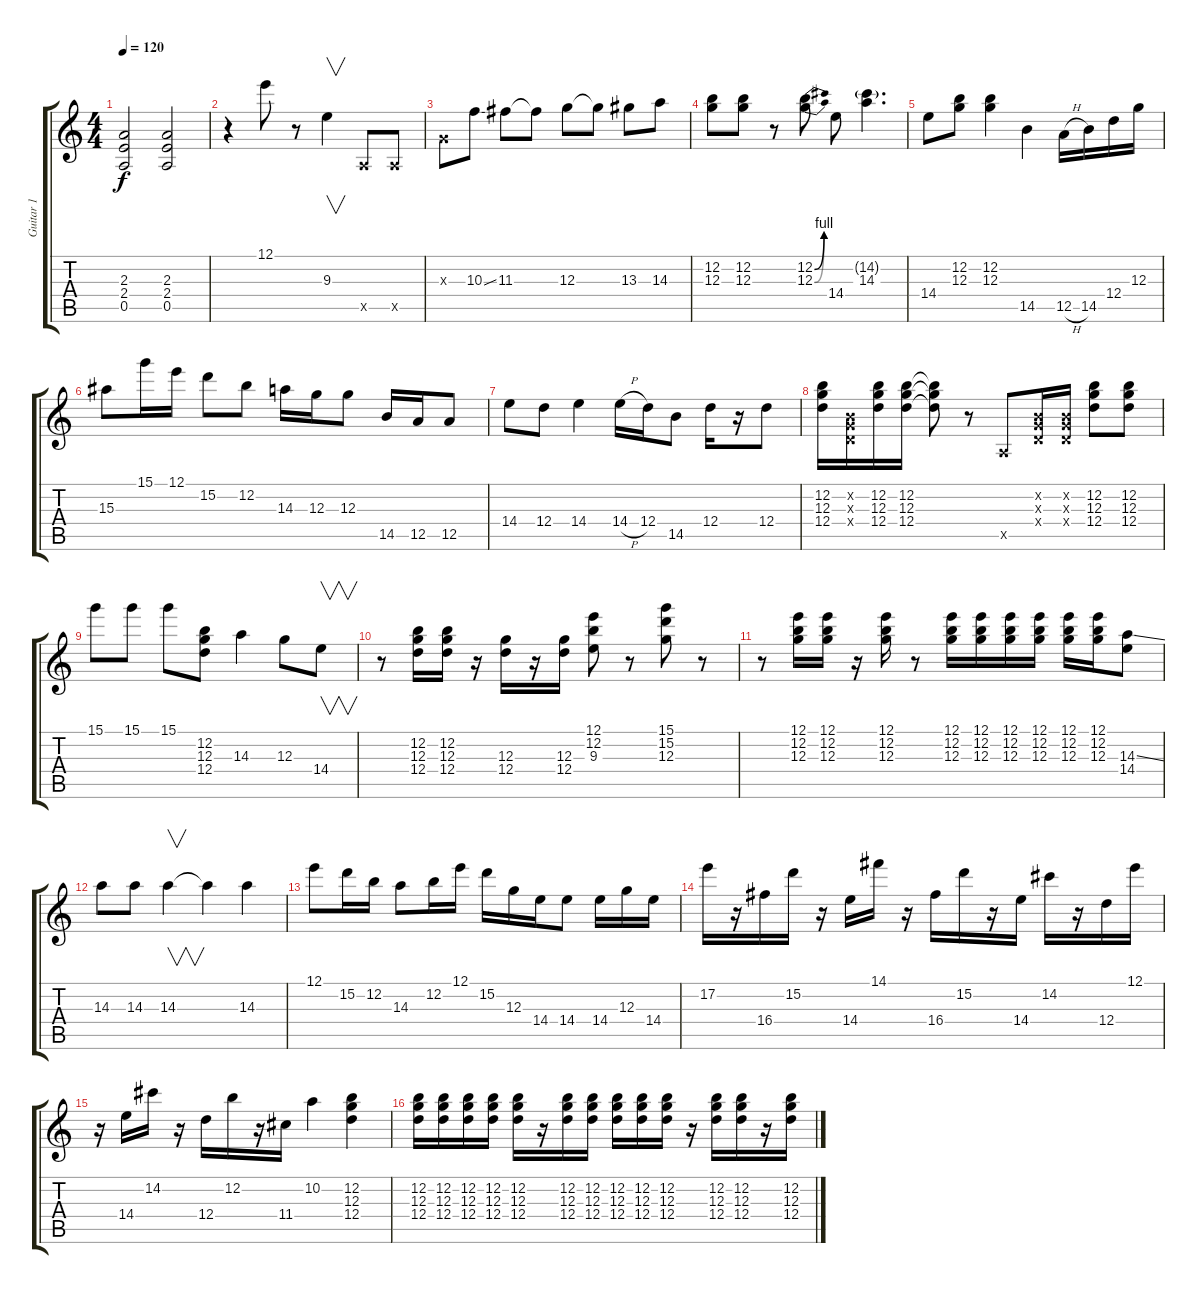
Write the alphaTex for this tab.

\track ("Guitar 1" "Guitar 1") {instrument distortionguitar}
\staff {score tabs}
\tuning (E4 B3 G3 D3 A2 E2) {hide}
\ts (4 4)
\tempo 120
\clef g2
\ks c
(2.3 2.4 0.5).2{dy f instrument distortionguitar} (2.3 2.4 0.5).2 |
r.4 12.1.8 r.8 9.3.4{v} 0.5{x}.8 0.5{x}.8 |
0.3{x}.8 10.3{ss}.8 11.3.8 11.3{t}.8 12.3.8 12.3{t}.8 13.3.8 14.3.8 |
(12.2 12.3).8 (12.2 12.3).8 r.8 (12.2{be (bend 0 0 60 4)} 12.3{be (bend 0 0 60 4)}).8 14.4.8 (14.2{g} 14.3).4{d} |
14.4.8 (12.2 12.3).8 (12.2 12.3).4 14.5.4 12.5{h}.16 14.5.16 12.4.16 12.3.16 |
15.3.8 15.1.16 12.1.16 15.2.8 12.2.8 14.3.16 12.3.16 12.3.8 14.5.16 12.5.16 12.5.8 |
14.4.8 12.4.8 14.4.4 14.4{h}.16 12.4.16 14.5.8 12.4.16 r.16 12.4.8 |
(12.2 12.3 12.4).16 (0.2{x} 0.3{x} 0.4{x}).16 (12.2 12.3 12.4).16 (12.2 12.3 12.4).16 (12.2{t} 12.3{t} 12.4{t}).8 r.8 0.5{x}.8 (0.2{x} 0.3{x} 0.4{x}).16 (0.2{x} 0.3{x} 0.4{x}).16 (12.2 12.3 12.4).8 (12.2 12.3 12.4).8 |
15.1.8 15.1.8 15.1.8 (12.2 12.3 12.4).8 14.3.4 12.3.8 14.4.8{v} |
r.8 (12.2 12.3 12.4).16 (12.2 12.3 12.4).16 r.16 (12.3 12.4).16 r.16 (12.3 12.4).16 (12.1 12.2 9.3).8 r.8 (15.1 15.2 12.3).8 r.8 |
r.8 (12.1 12.2 12.3).16 (12.1 12.2 12.3).16 r.16 (12.1 12.2 12.3).16 r.8 (12.1 12.2 12.3).16 (12.1 12.2 12.3).16 (12.1 12.2 12.3).16 (12.1 12.2 12.3).16 (12.1 12.2 12.3).16 (12.1 12.2 12.3).16 (14.3{ss} 14.4).8 |
14.3.8 14.3.8 14.3.4{v} 14.3{t}.4 14.3.4 |
12.1.8 15.2.16 12.2.16 14.3.8 12.2.16 12.1.16 15.2.16 12.3.16 14.4.16 14.4.8 14.4.16 12.3.16 14.4.16 |
17.2.16 r.16 16.4.16 15.2.16 r.16 14.4.16 14.1.16 r.16 16.4.16 15.2.16 r.16 14.4.16 14.2.16 r.16 12.4.16 12.1.16 |
r.16 14.4.16 14.2.16 r.16 12.4.16 12.2.16 r.16 11.4.16 10.2.4 (12.2 12.3 12.4).4 |
(12.2 12.3 12.4).16 (12.2 12.3 12.4).16 (12.2 12.3 12.4).16 (12.2 12.3 12.4).16 (12.2 12.3 12.4).16 r.16 (12.2 12.3 12.4).16 (12.2 12.3 12.4).16 (12.2 12.3 12.4).16 (12.2 12.3 12.4).16 (12.2 12.3 12.4).16 r.16 (12.2 12.3 12.4).16 (12.2 12.3 12.4).16 r.16 (12.2 12.3 12.4).16
